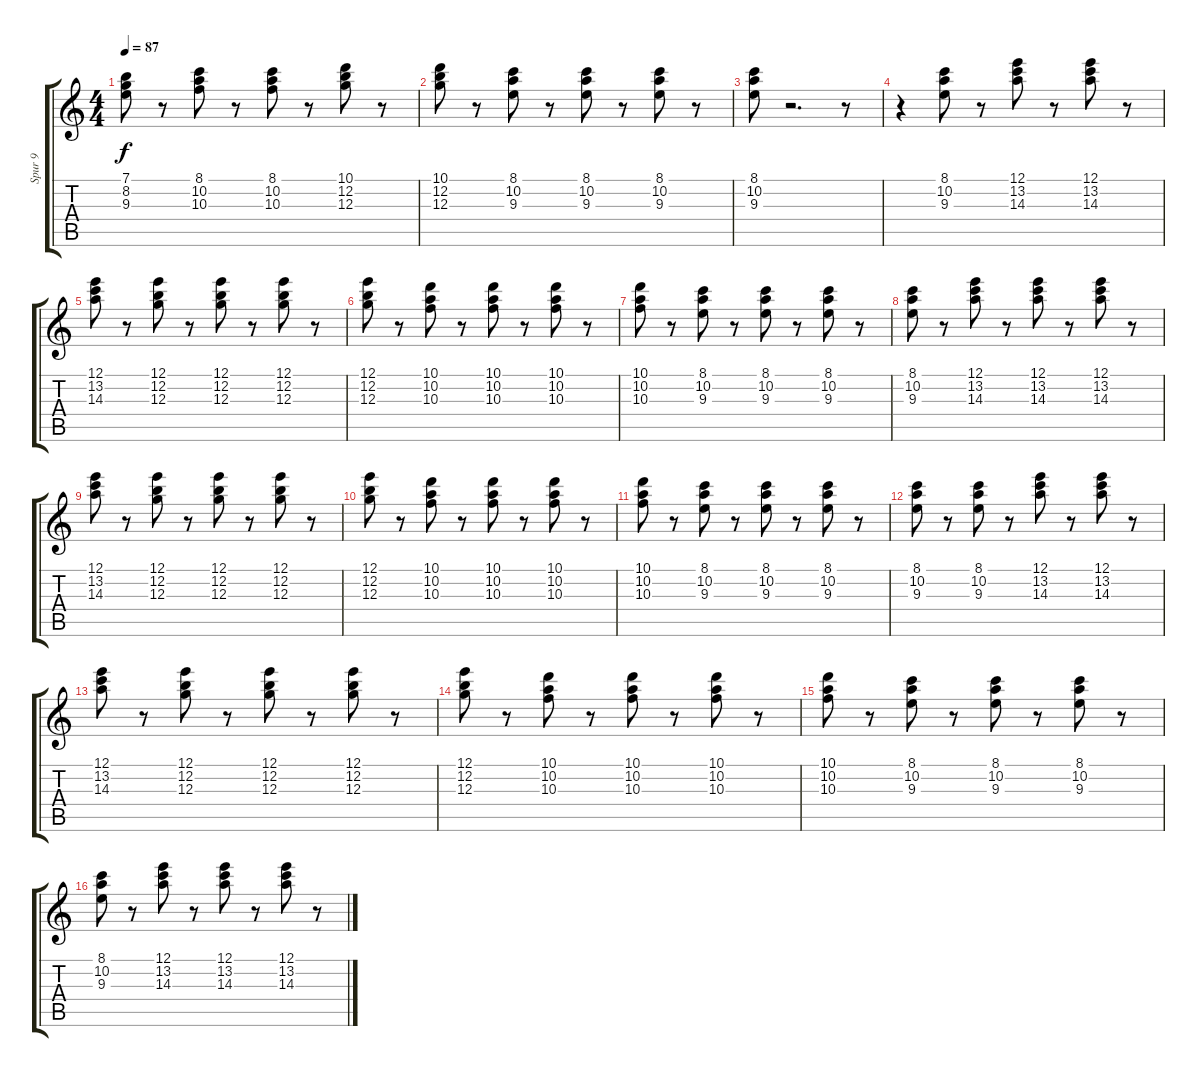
\track ("Spur 9" "Spur 9") {instrument overdrivenguitar}
\staff {score tabs}
\tuning (E4 B3 G3 D3 A2 E2) {hide}
\ts (4 4)
\tempo 87
\clef g2
\ks c
(7.1 8.2 9.3).8{dy f} r.8 (8.1 10.2 10.3).8 r.8 (8.1 10.2 10.3).8 r.8 (10.1 12.2 12.3).8 r.8 |
(10.1 12.2 12.3).8 r.8 (8.1 10.2 9.3).8 r.8 (8.1 10.2 9.3).8 r.8 (8.1 10.2 9.3).8 r.8 |
(8.1 10.2 9.3).8 r.2{d} r.8 |
r.4 (8.1 10.2 9.3).8 r.8 (12.1 13.2 14.3).8 r.8 (12.1 13.2 14.3).8 r.8 |
(12.1 13.2 14.3).8 r.8 (12.1 12.2 12.3).8 r.8 (12.1 12.2 12.3).8 r.8 (12.1 12.2 12.3).8 r.8 |
(12.1 12.2 12.3).8 r.8 (10.1 10.2 10.3).8 r.8 (10.1 10.2 10.3).8 r.8 (10.1 10.2 10.3).8 r.8 |
(10.1 10.2 10.3).8 r.8 (8.1 10.2 9.3).8 r.8 (8.1 10.2 9.3).8 r.8 (8.1 10.2 9.3).8 r.8 |
(8.1 10.2 9.3).8 r.8 (12.1 13.2 14.3).8 r.8 (12.1 13.2 14.3).8 r.8 (12.1 13.2 14.3).8 r.8 |
(12.1 13.2 14.3).8{volume 9 balance 4} r.8 (12.1 12.2 12.3).8 r.8 (12.1 12.2 12.3).8 r.8 (12.1 12.2 12.3).8 r.8 |
(12.1 12.2 12.3).8 r.8 (10.1 10.2 10.3).8 r.8 (10.1 10.2 10.3).8 r.8 (10.1 10.2 10.3).8 r.8 |
(10.1 10.2 10.3).8 r.8 (8.1 10.2 9.3).8 r.8 (8.1 10.2 9.3).8 r.8 (8.1 10.2 9.3).8 r.8 |
(8.1 10.2 9.3).8 r.8 (8.1 10.2 9.3).8 r.8 (12.1 13.2 14.3).8 r.8 (12.1 13.2 14.3).8 r.8 |
(12.1 13.2 14.3).8 r.8 (12.1 12.2 12.3).8 r.8 (12.1 12.2 12.3).8 r.8 (12.1 12.2 12.3).8 r.8 |
(12.1 12.2 12.3).8 r.8 (10.1 10.2 10.3).8 r.8 (10.1 10.2 10.3).8 r.8 (10.1 10.2 10.3).8 r.8 |
(10.1 10.2 10.3).8 r.8 (8.1 10.2 9.3).8 r.8 (8.1 10.2 9.3).8 r.8 (8.1 10.2 9.3).8 r.8 |
(8.1 10.2 9.3).8 r.8 (12.1 13.2 14.3).8 r.8 (12.1 13.2 14.3).8 r.8 (12.1 13.2 14.3).8 r.8
